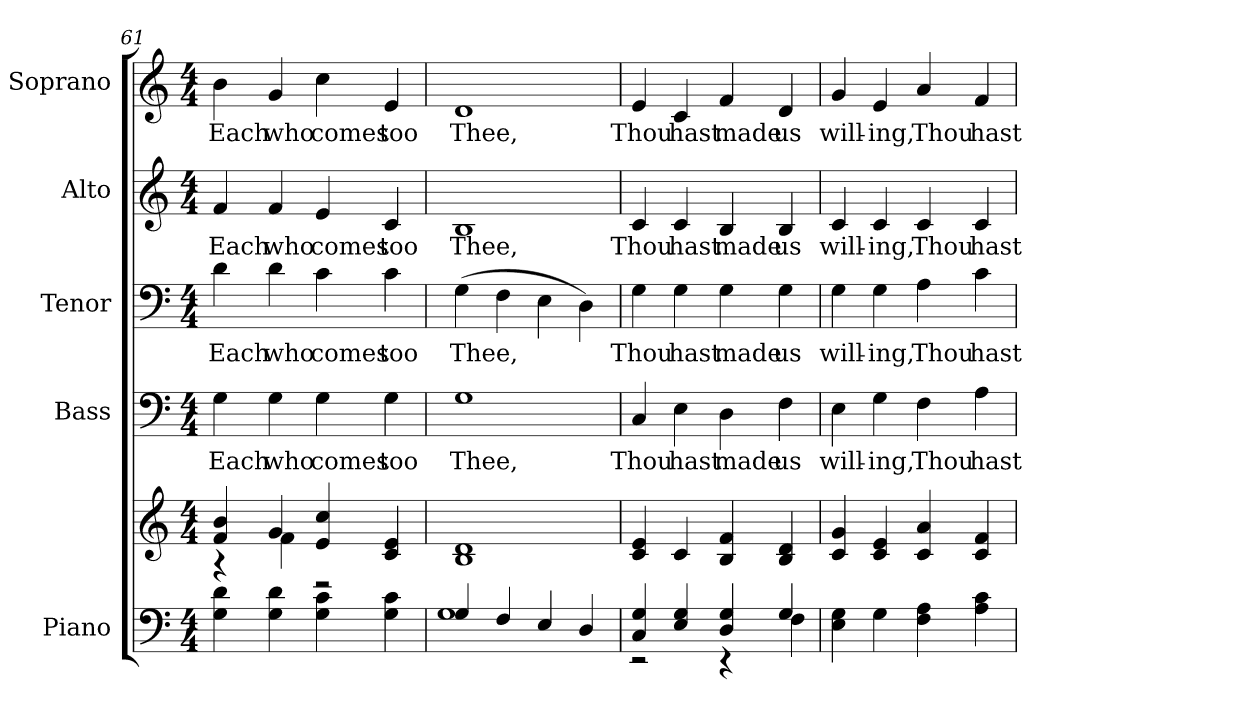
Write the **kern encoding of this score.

**kern	**kern	**kern	**text	**kern	**text	**kern	**text	**kern	**text
*part5	*part5	*part4	*part4	*part3	*part3	*part2	*part2	*part1	*part1
*staff6	*staff5	*staff4	*staff4	*staff3	*staff3	*staff2	*staff2	*staff1	*staff1
*I"Piano	*	*I"Bass	*	*I"Tenor	*	*I"Alto	*	*I"Soprano	*
*I'Pno.	*	*I'B.	*	*I'T.	*	*I'A.	*	*I'S.	*
*clefF4	*clefG2	*clefF4	*	*clefF4	*	*clefG2	*	*clefG2	*
*k[]	*k[]	*k[]	*	*k[]	*	*k[]	*	*k[]	*
*C:	*C:	*C:	*	*C:	*	*C:	*	*C:	*
*M4/4	*M4/4	*M4/4	*	*M4/4	*	*M4/4	*	*M4/4	*
=61	=61	=61	=61	=61	=61	=61	=61	=61	=61
*	*^	*	*	*	*	*	*	*	*
!	!	!	!	!LO:LY:b:color=#000000	!	!	!	!	!	!
!	!	!	!	!	!	!LO:LY:b:color=#000000	!	!	!	!
!	!	!	!	!	!	!	!	!LO:LY:b:color=#000000	!	!
!	!	!	!	!	!	!	!	!	!	!LO:LY:b:color=#000000
4Gi\ 4di	4fi/ 4bi	4r	4Gi\	Each	4di\	Each	4fi/	Each	4bi\	Each
!	!	!	!	!LO:LY:b:color=#000000	!	!	!	!	!	!
!	!	!	!	!	!	!LO:LY:b:color=#000000	!	!	!	!
!	!	!	!	!	!	!	!	!LO:LY:b:color=#000000	!	!
!	!	!	!	!	!	!	!	!	!	!LO:LY:b:color=#000000
4Gi\ 4di	4gi/	4fi\	4Gi\	who	4di\	who	4fi/	who	4gi/	who
!	!	!	!	!LO:LY:b:color=#000000	!	!	!	!	!	!
!	!	!	!	!	!	!LO:LY:b:color=#000000	!	!	!	!
!	!	!	!	!	!	!	!	!LO:LY:b:color=#000000	!	!
!	!	!	!	!	!	!	!	!	!	!LO:LY:b:color=#000000
4Gi\ 4ci	4ei/ 4cci	2r	4Gi\	comes	4ci\	comes	4ei/	comes	4cci\	comes
!	!	!	!	!LO:LY:b:color=#000000	!	!	!	!	!	!
!	!	!	!	!	!	!LO:LY:b:color=#000000	!	!	!	!
!	!	!	!	!	!	!	!	!LO:LY:b:color=#000000	!	!
!	!	!	!	!	!	!	!	!	!	!LO:LY:b:color=#000000
4Gi\ 4ci	4ci/ 4ei	.	4Gi\	too	4ci\	too	4ci/	too	4ei/	too
*	*v	*v	*	*	*	*	*	*	*	*
!!LO:PB:g=z
=62	=62	=62	=62	=62	=62	=62	=62	=62	=62
*^	*	*	*	*	*	*	*	*	*
!	!	!	!	!LO:LY:b:color=#000000	!	!	!	!	!	!
!	!	!	!	!	!	!LO:LY:b:color=#000000	!	!	!	!
!	!	!	!	!	!	!	!	!LO:LY:b:color=#000000	!	!
!	!	!	!	!	!	!	!	!	!	!LO:LY:b:color=#000000
4Gi/	1Gi	1Bi 1di	1Gi	Thee,	(4Gi\	Thee,	1Bi	Thee,	1di	Thee,
4Fi/	.	.	.	.	4Fi\	.	.	.	.	.
4Ei/	.	.	.	.	4Ei\	.	.	.	.	.
4Di/	.	.	.	.	4Di\)	.	.	.	.	.
=63	=63	=63	=63	=63	=63	=63	=63	=63	=63	=63
!	!	!	!	!LO:LY:b:color=#000000	!	!	!	!	!	!
!	!	!	!	!	!	!LO:LY:b:color=#000000	!	!	!	!
!	!	!	!	!	!	!	!	!LO:LY:b:color=#000000	!	!
!	!	!	!	!	!	!	!	!	!	!LO:LY:b:color=#000000
4Ci/ 4Gi	2r	4ci/ 4ei	4Ci/	Thou	4Gi\	Thou	4ci/	Thou	4ei/	Thou
!	!	!	!	!LO:LY:b:color=#000000	!	!	!	!	!	!
!	!	!	!	!	!	!LO:LY:b:color=#000000	!	!	!	!
!	!	!	!	!	!	!	!	!LO:LY:b:color=#000000	!	!
!	!	!	!	!	!	!	!	!	!	!LO:LY:b:color=#000000
4Ei/ 4Gi	.	4ci/	4Ei\	hast	4Gi\	hast	4ci/	hast	4ci/	hast
!	!	!	!	!LO:LY:b:color=#000000	!	!	!	!	!	!
!	!	!	!	!	!	!LO:LY:b:color=#000000	!	!	!	!
!	!	!	!	!	!	!	!	!LO:LY:b:color=#000000	!	!
!	!	!	!	!	!	!	!	!	!	!LO:LY:b:color=#000000
4Di/ 4Gi	4r	4Bi/ 4fi	4Di\	made	4Gi\	made	4Bi/	made	4fi/	made
!	!	!	!	!LO:LY:b:color=#000000	!	!	!	!	!	!
!	!	!	!	!	!	!LO:LY:b:color=#000000	!	!	!	!
!	!	!	!	!	!	!	!	!LO:LY:b:color=#000000	!	!
!	!	!	!	!	!	!	!	!	!	!LO:LY:b:color=#000000
4Gi/	4Fi\	4Bi/ 4di	4Fi\	us	4Gi\	us	4Bi/	us	4di/	us
*v	*v	*	*	*	*	*	*	*	*	*
=64	=64	=64	=64	=64	=64	=64	=64	=64	=64
*^	*	*	*	*	*	*	*	*	*
!	!	!	!	!LO:LY:b:color=#000000	!	!	!	!	!	!
*v	*v	*	*	*	*	*	*	*	*	*
*^	*	*	*	*	*	*	*	*	*
!	!	!	!	!	!	!LO:LY:b:color=#000000	!	!	!	!
*v	*v	*	*	*	*	*	*	*	*	*
*^	*	*	*	*	*	*	*	*	*
!	!	!	!	!	!	!	!	!LO:LY:b:color=#000000	!	!
*v	*v	*	*	*	*	*	*	*	*	*
*^	*	*	*	*	*	*	*	*	*
!	!	!	!	!	!	!	!	!	!	!LO:LY:b:color=#000000
*v	*v	*	*	*	*	*	*	*	*	*
4Ei\ 4Gi	4ci/ 4gi	4Ei\	will-	4Gi\	will-	4ci/	will-	4gi/	will-
!	!	!	!LO:LY:b:color=#000000	!	!	!	!	!	!
!	!	!	!	!	!LO:LY:b:color=#000000	!	!	!	!
!	!	!	!	!	!	!	!LO:LY:b:color=#000000	!	!
!	!	!	!	!	!	!	!	!	!LO:LY:b:color=#000000
4Gi\	4ci/ 4ei	4Gi\	-ing,	4Gi\	-ing,	4ci/	-ing,	4ei/	-ing,
!	!	!	!LO:LY:b:color=#000000	!	!	!	!	!	!
!	!	!	!	!	!LO:LY:b:color=#000000	!	!	!	!
!	!	!	!	!	!	!	!LO:LY:b:color=#000000	!	!
!	!	!	!	!	!	!	!	!	!LO:LY:b:color=#000000
4Fi\ 4Ai	4ci/ 4ai	4Fi\	Thou	4Ai\	Thou	4ci/	Thou	4ai/	Thou
!	!	!	!LO:LY:b:color=#000000	!	!	!	!	!	!
!	!	!	!	!	!LO:LY:b:color=#000000	!	!	!	!
!	!	!	!	!	!	!	!LO:LY:b:color=#000000	!	!
!	!	!	!	!	!	!	!	!	!LO:LY:b:color=#000000
4Ai\ 4ci	4ci/ 4fi	4Ai\	hast	4ci\	hast	4ci/	hast	4fi/	hast
=	=	=	=	=	=	=	=	=	=
*-	*-	*-	*-	*-	*-	*-	*-	*-	*-
